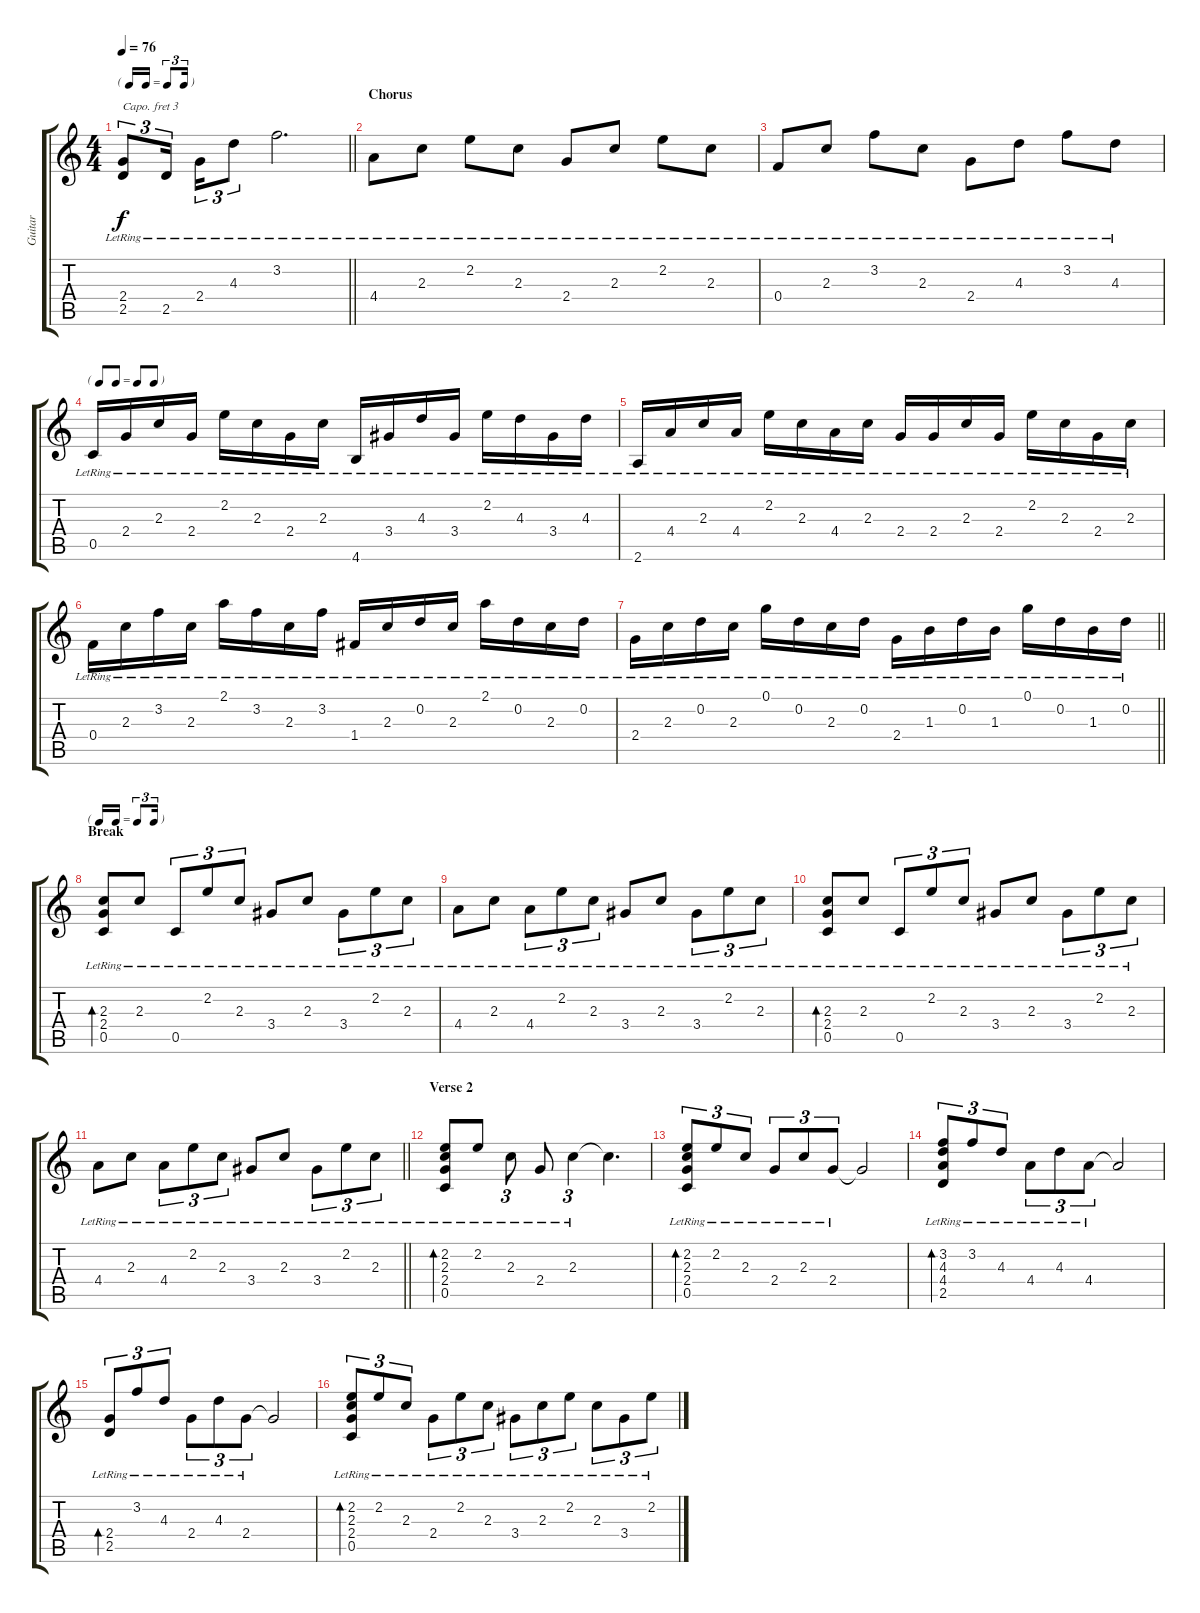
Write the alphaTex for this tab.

\track ("Guitar" "Guitar") {instrument acousticguitarnylon}
\staff {score tabs}
\capo 3
\tuning (E4 B3 G3 D3 A2 E2) {hide}
\ts (4 4)
\tf triplet16th
\tempo 76
\clef g2
\barLineRight lightlight
\ks c
(2.4{lr} 2.5{lr}).8{tu (3 2) dy f} 2.5{lr}.16{tu (3 2) beam splitsecondary} 2.4{lr}.16{tu (3 2)} 4.3{lr}.8{tu (3 2)} 3.2{lr}.2{d} |
\section ("" "Chorus")
4.4{lr}.8 2.3{lr}.8 2.2{lr}.8 2.3{lr}.8 2.4{lr}.8 2.3{lr}.8 2.2{lr}.8 2.3{lr}.8 |
0.4{lr}.8 2.3{lr}.8 3.2{lr}.8 2.3{lr}.8 2.4{lr}.8 4.3{lr}.8 3.2{lr}.8 4.3{lr}.8 |
\tf none
0.5{lr}.16 2.4{lr}.16 2.3{lr}.16 2.4{lr}.16 2.2{lr}.16 2.3{lr}.16 2.4{lr}.16 2.3{lr}.16 4.6{lr}.16 3.4{lr}.16 4.3{lr}.16 3.4{lr}.16 2.2{lr}.16 4.3{lr}.16 3.4{lr}.16 4.3{lr}.16 |
2.6{lr}.16 4.4{lr}.16 2.3{lr}.16 4.4{lr}.16 2.2{lr}.16 2.3{lr}.16 4.4{lr}.16 2.3{lr}.16 2.4{lr}.16 2.4{lr}.16 2.3{lr}.16 2.4{lr}.16 2.2{lr}.16 2.3{lr}.16 2.4{lr}.16 2.3{lr}.16 |
0.4{lr}.16 2.3{lr}.16 3.2{lr}.16 2.3{lr}.16 2.1{lr}.16 3.2{lr}.16 2.3{lr}.16 3.2{lr}.16 1.4{lr}.16 2.3{lr}.16 0.2{lr}.16 2.3{lr}.16 2.1{lr}.16 0.2{lr}.16 2.3{lr}.16 0.2{lr}.16 |
\barLineRight lightlight
2.4{lr}.16 2.3{lr}.16 0.2{lr}.16 2.3{lr}.16 0.1{lr}.16 0.2{lr}.16 2.3{lr}.16 0.2{lr}.16 2.4{lr}.16 1.3{lr}.16 0.2{lr}.16 1.3{lr}.16 0.1{lr}.16 0.2{lr}.16 1.3{lr}.16 0.2{lr}.16 |
\tf triplet16th
\section ("" "Break")
(2.3{lr} 2.4{lr} 0.5).8{bd 120} 2.3{lr}.8 0.5{lr}.8{tu (3 2)} 2.2{lr}.8{tu (3 2)} 2.3{lr}.8{tu (3 2)} 3.4{lr}.8 2.3{lr}.8 3.4{lr}.8{tu (3 2)} 2.2{lr}.8{tu (3 2)} 2.3{lr}.8{tu (3 2)} |
4.4{lr}.8 2.3{lr}.8 4.4{lr}.8{tu (3 2)} 2.2{lr}.8{tu (3 2)} 2.3{lr}.8{tu (3 2)} 3.4{lr}.8 2.3{lr}.8 3.4{lr}.8{tu (3 2)} 2.2{lr}.8{tu (3 2)} 2.3{lr}.8{tu (3 2)} |
(2.3{lr} 2.4{lr} 0.5).8{bd 120} 2.3{lr}.8 0.5{lr}.8{tu (3 2)} 2.2{lr}.8{tu (3 2)} 2.3{lr}.8{tu (3 2)} 3.4{lr}.8 2.3{lr}.8 3.4{lr}.8{tu (3 2)} 2.2{lr}.8{tu (3 2)} 2.3{lr}.8{tu (3 2)} |
\barLineRight lightlight
4.4{lr}.8 2.3{lr}.8 4.4{lr}.8{tu (3 2)} 2.2{lr}.8{tu (3 2)} 2.3{lr}.8{tu (3 2)} 3.4{lr}.8 2.3{lr}.8 3.4{lr}.8{tu (3 2)} 2.2{lr}.8{tu (3 2)} 2.3{lr}.8{tu (3 2)} |
\section ("" "Verse 2")
(2.2{lr} 2.3{lr} 2.4{lr} 0.5).8{bd 120} 2.2{lr}.8 2.3{lr}.8{tu (3 2)} 2.4{lr}.8 2.3{lr}.4{tu (3 2)} 2.3{t}.4{d} |
(2.2{lr} 2.3{lr} 2.4{lr} 0.5).8{tu (3 2) bd 120} 2.2{lr}.8{tu (3 2)} 2.3{lr}.8{tu (3 2)} 2.4{lr}.8{tu (3 2)} 2.3{lr}.8{tu (3 2)} 2.4{lr}.8{tu (3 2)} 2.4{t}.2 |
(3.2{lr} 4.3{lr} 4.4{lr} 2.5{lr}).8{tu (3 2) bd 120} 3.2{lr}.8{tu (3 2)} 4.3{lr}.8{tu (3 2)} 4.4{lr}.8{tu (3 2)} 4.3{lr}.8{tu (3 2)} 4.4{lr}.8{tu (3 2)} 4.4{t}.2 |
(2.4{lr} 2.5{lr}).8{tu (3 2) bd 120} 3.2{lr}.8{tu (3 2)} 4.3{lr}.8{tu (3 2)} 2.4{lr}.8{tu (3 2)} 4.3{lr}.8{tu (3 2)} 2.4{lr}.8{tu (3 2)} 2.4{t}.2 |
(2.2{lr} 2.3{lr} 2.4{lr} 0.5{lr}).8{tu (3 2) bd 120} 2.2{lr}.8{tu (3 2)} 2.3{lr}.8{tu (3 2)} 2.4{lr}.8{tu (3 2)} 2.2{lr}.8{tu (3 2)} 2.3{lr}.8{tu (3 2)} 3.4{lr}.8{tu (3 2)} 2.3{lr}.8{tu (3 2)} 2.2{lr}.8{tu (3 2)} 2.3{lr}.8{tu (3 2)} 3.4{lr}.8{tu (3 2)} 2.2{lr}.8{tu (3 2)}
